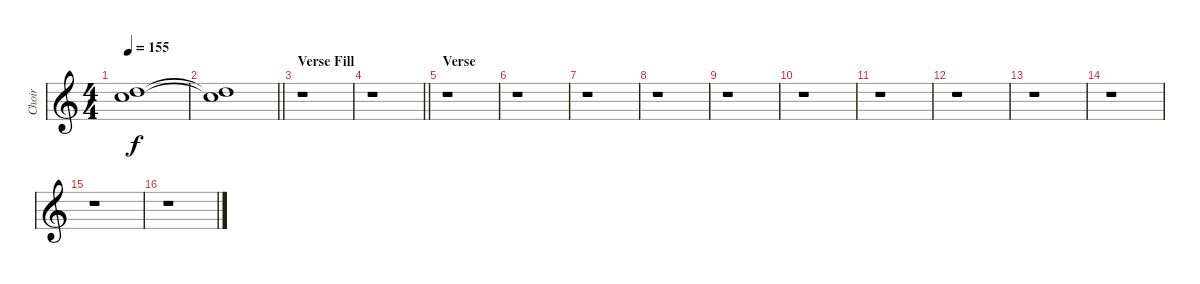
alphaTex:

\track ("Choir" "Choir") {instrument pad4choir}
\staff {score}
\tuning (D4 A3 F3 C3 G2 C2) {hide}
\ts (4 4)
\tempo 155
\clef g2
\ks c
(17.2{t} 19.3{t}).1{dy f} |
\barLineRight lightlight
(17.2{t} 19.3{t}).1 |
\section ("" "Verse Fill")
r.1 |
\barLineRight lightlight
r.1 |
\section ("" "Verse")
r.1 |
r.1 |
r.1 |
r.1 |
r.1 |
r.1 |
r.1 |
r.1 |
r.1 |
r.1 |
r.1 |
r.1
